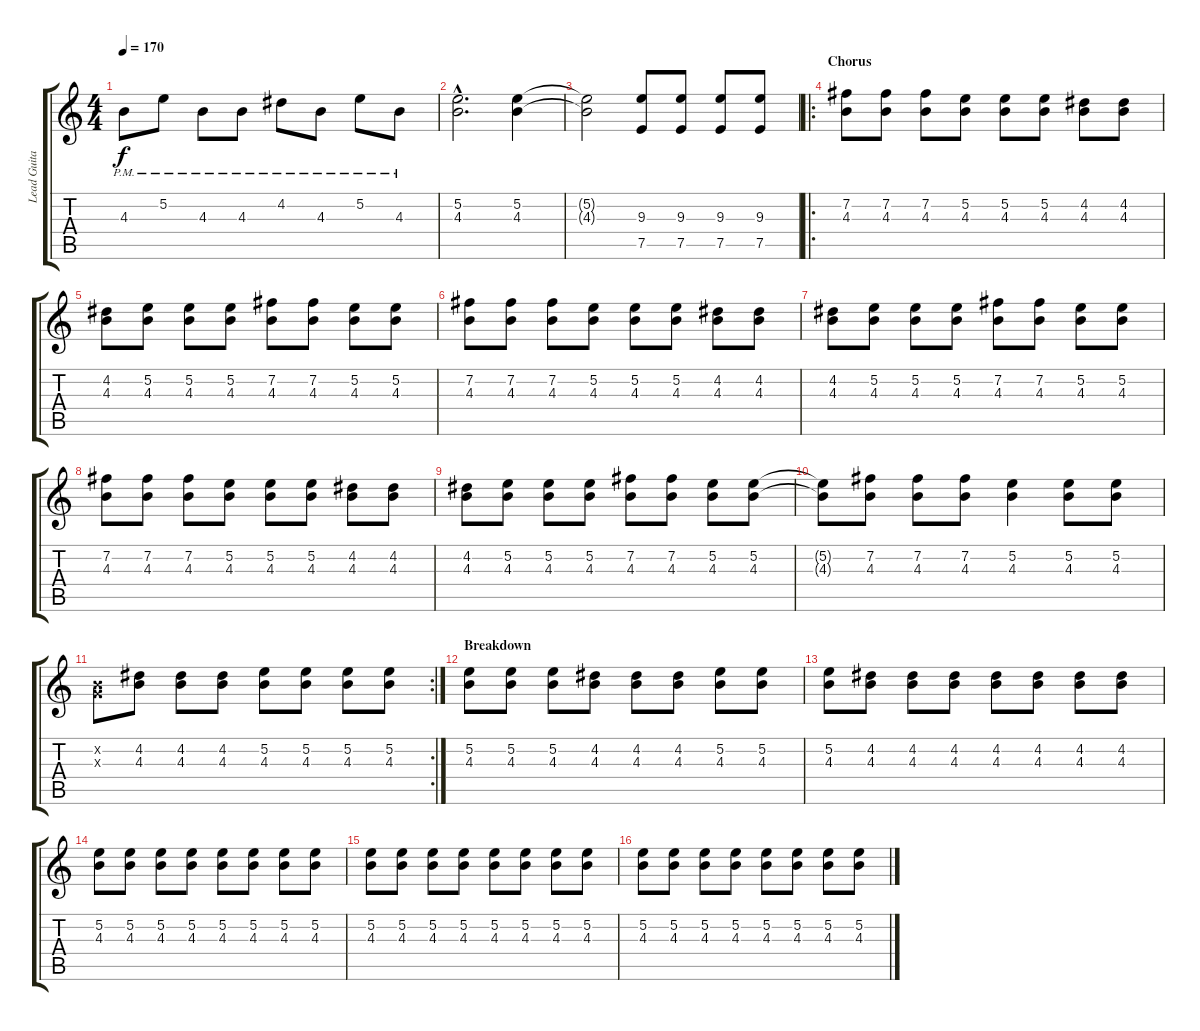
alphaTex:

\track ("Lead Guitar" "Lead Guita") {instrument overdrivenguitar}
\staff {score tabs}
\tuning (E4 B3 G3 D3 A2 E2) {hide}
\ts (4 4)
\tempo 170
\clef g2
\ks c
4.3{pm}.8{dy f} 5.2{pm}.8 4.3{pm}.8 4.3{pm}.8 4.2{pm}.8 4.3{pm}.8 5.2{pm}.8 4.3{pm}.8 |
(5.2{hac} 4.3{hac}).2{d} (5.2 4.3).4 |
(5.2{t} 4.3{t}).2 (9.3 7.5).8 (9.3 7.5).8 (9.3 7.5).8 (9.3 7.5).8 |
\ro
\section ("" "Chorus")
(7.2 4.3).8 (7.2 4.3).8 (7.2 4.3).8 (5.2 4.3).8 (5.2 4.3).8 (5.2 4.3).8 (4.2 4.3).8 (4.2 4.3).8 |
(4.2 4.3).8 (5.2 4.3).8 (5.2 4.3).8 (5.2 4.3).8 (7.2 4.3).8 (7.2 4.3).8 (5.2 4.3).8 (5.2 4.3).8 |
(7.2 4.3).8 (7.2 4.3).8 (7.2 4.3).8 (5.2 4.3).8 (5.2 4.3).8 (5.2 4.3).8 (4.2 4.3).8 (4.2 4.3).8 |
(4.2 4.3).8 (5.2 4.3).8 (5.2 4.3).8 (5.2 4.3).8 (7.2 4.3).8 (7.2 4.3).8 (5.2 4.3).8 (5.2 4.3).8 |
(7.2 4.3).8 (7.2 4.3).8 (7.2 4.3).8 (5.2 4.3).8 (5.2 4.3).8 (5.2 4.3).8 (4.2 4.3).8 (4.2 4.3).8 |
(4.2 4.3).8 (5.2 4.3).8 (5.2 4.3).8 (5.2 4.3).8 (7.2 4.3).8 (7.2 4.3).8 (5.2 4.3).8 (5.2 4.3).8 |
(5.2{t} 4.3{t}).8 (7.2 4.3).8 (7.2 4.3).8 (7.2 4.3).8 (5.2 4.3).4 (5.2 4.3).8 (5.2 4.3).8 |
\rc 2
(0.2{x} 0.3{x}).8 (4.2 4.3).8 (4.2 4.3).8 (4.2 4.3).8 (5.2 4.3).8 (5.2 4.3).8 (5.2 4.3).8 (5.2 4.3).8 |
\section ("" "Breakdown")
(5.2 4.3).8 (5.2 4.3).8 (5.2 4.3).8 (4.2 4.3).8 (4.2 4.3).8 (4.2 4.3).8 (5.2 4.3).8 (5.2 4.3).8 |
(5.2 4.3).8 (4.2 4.3).8 (4.2 4.3).8 (4.2 4.3).8 (4.2 4.3).8 (4.2 4.3).8 (4.2 4.3).8 (4.2 4.3).8 |
(5.2 4.3).8 (5.2 4.3).8 (5.2 4.3).8 (5.2 4.3).8 (5.2 4.3).8 (5.2 4.3).8 (5.2 4.3).8 (5.2 4.3).8 |
(5.2 4.3).8 (5.2 4.3).8 (5.2 4.3).8 (5.2 4.3).8 (5.2 4.3).8 (5.2 4.3).8 (5.2 4.3).8 (5.2 4.3).8 |
(5.2 4.3).8 (5.2 4.3).8 (5.2 4.3).8 (5.2 4.3).8 (5.2 4.3).8 (5.2 4.3).8 (5.2 4.3).8 (5.2 4.3).8
